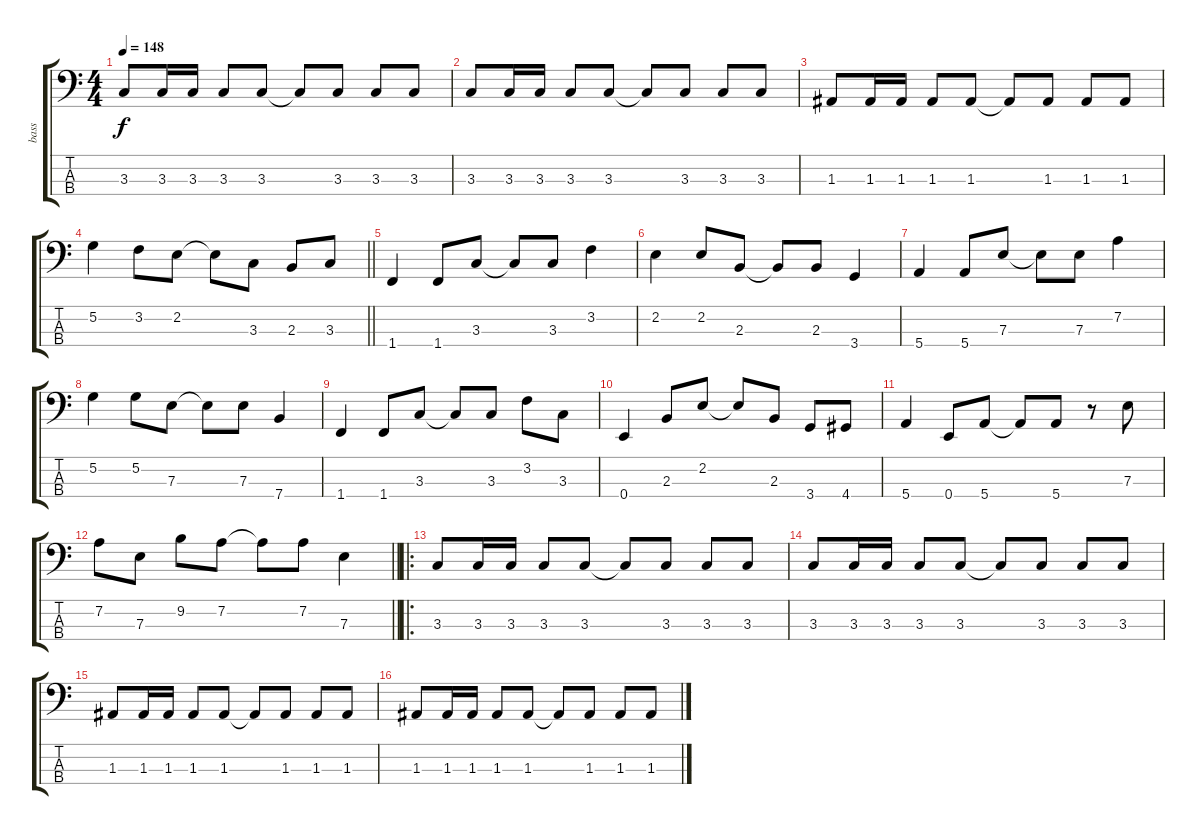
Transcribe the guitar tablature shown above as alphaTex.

\track ("bass" "bass") {instrument electricbasspick}
\staff {score tabs}
\tuning (G2 D2 A1 E1) {hide}
\ts (4 4)
\tempo 148
\clef f4
\ks c
3.3.8{dy f} 3.3.16 3.3.16 3.3.8 3.3.8 3.3{t}.8 3.3.8 3.3.8 3.3.8 |
3.3.8 3.3.16 3.3.16 3.3.8 3.3.8 3.3{t}.8 3.3.8 3.3.8 3.3.8 |
1.3.8 1.3.16 1.3.16 1.3.8 1.3.8 1.3{t}.8 1.3.8 1.3.8 1.3.8 |
\barLineRight lightlight
5.2.4 3.2.8 2.2.8 2.2{t}.8 3.3.8 2.3.8 3.3.8 |
1.4.4 1.4.8 3.3.8 3.3{t}.8 3.3.8 3.2.4 |
2.2.4 2.2.8 2.3.8 2.3{t}.8 2.3.8 3.4.4 |
5.4.4 5.4.8 7.3.8 7.3{t}.8 7.3.8 7.2.4 |
5.2.4 5.2.8 7.3.8 7.3{t}.8 7.3.8 7.4.4 |
1.4.4 1.4.8 3.3.8 3.3{t}.8 3.3.8 3.2.8 3.3.8 |
0.4.4 2.3.8 2.2.8 2.2{t}.8 2.3.8 3.4.8 4.4.8 |
5.4.4 0.4.8 5.4.8 5.4{t}.8 5.4.8 r.8 7.3.8 |
\barLineRight lightlight
7.2.8 7.3.8 9.2.8 7.2.8 7.2{t}.8 7.2.8 7.3.4 |
\ro
3.3.8 3.3.16 3.3.16 3.3.8 3.3.8 3.3{t}.8 3.3.8 3.3.8 3.3.8 |
3.3.8 3.3.16 3.3.16 3.3.8 3.3.8 3.3{t}.8 3.3.8 3.3.8 3.3.8 |
1.3.8 1.3.16 1.3.16 1.3.8 1.3.8 1.3{t}.8 1.3.8 1.3.8 1.3.8 |
1.3.8 1.3.16 1.3.16 1.3.8 1.3.8 1.3{t}.8 1.3.8 1.3.8 1.3.8
